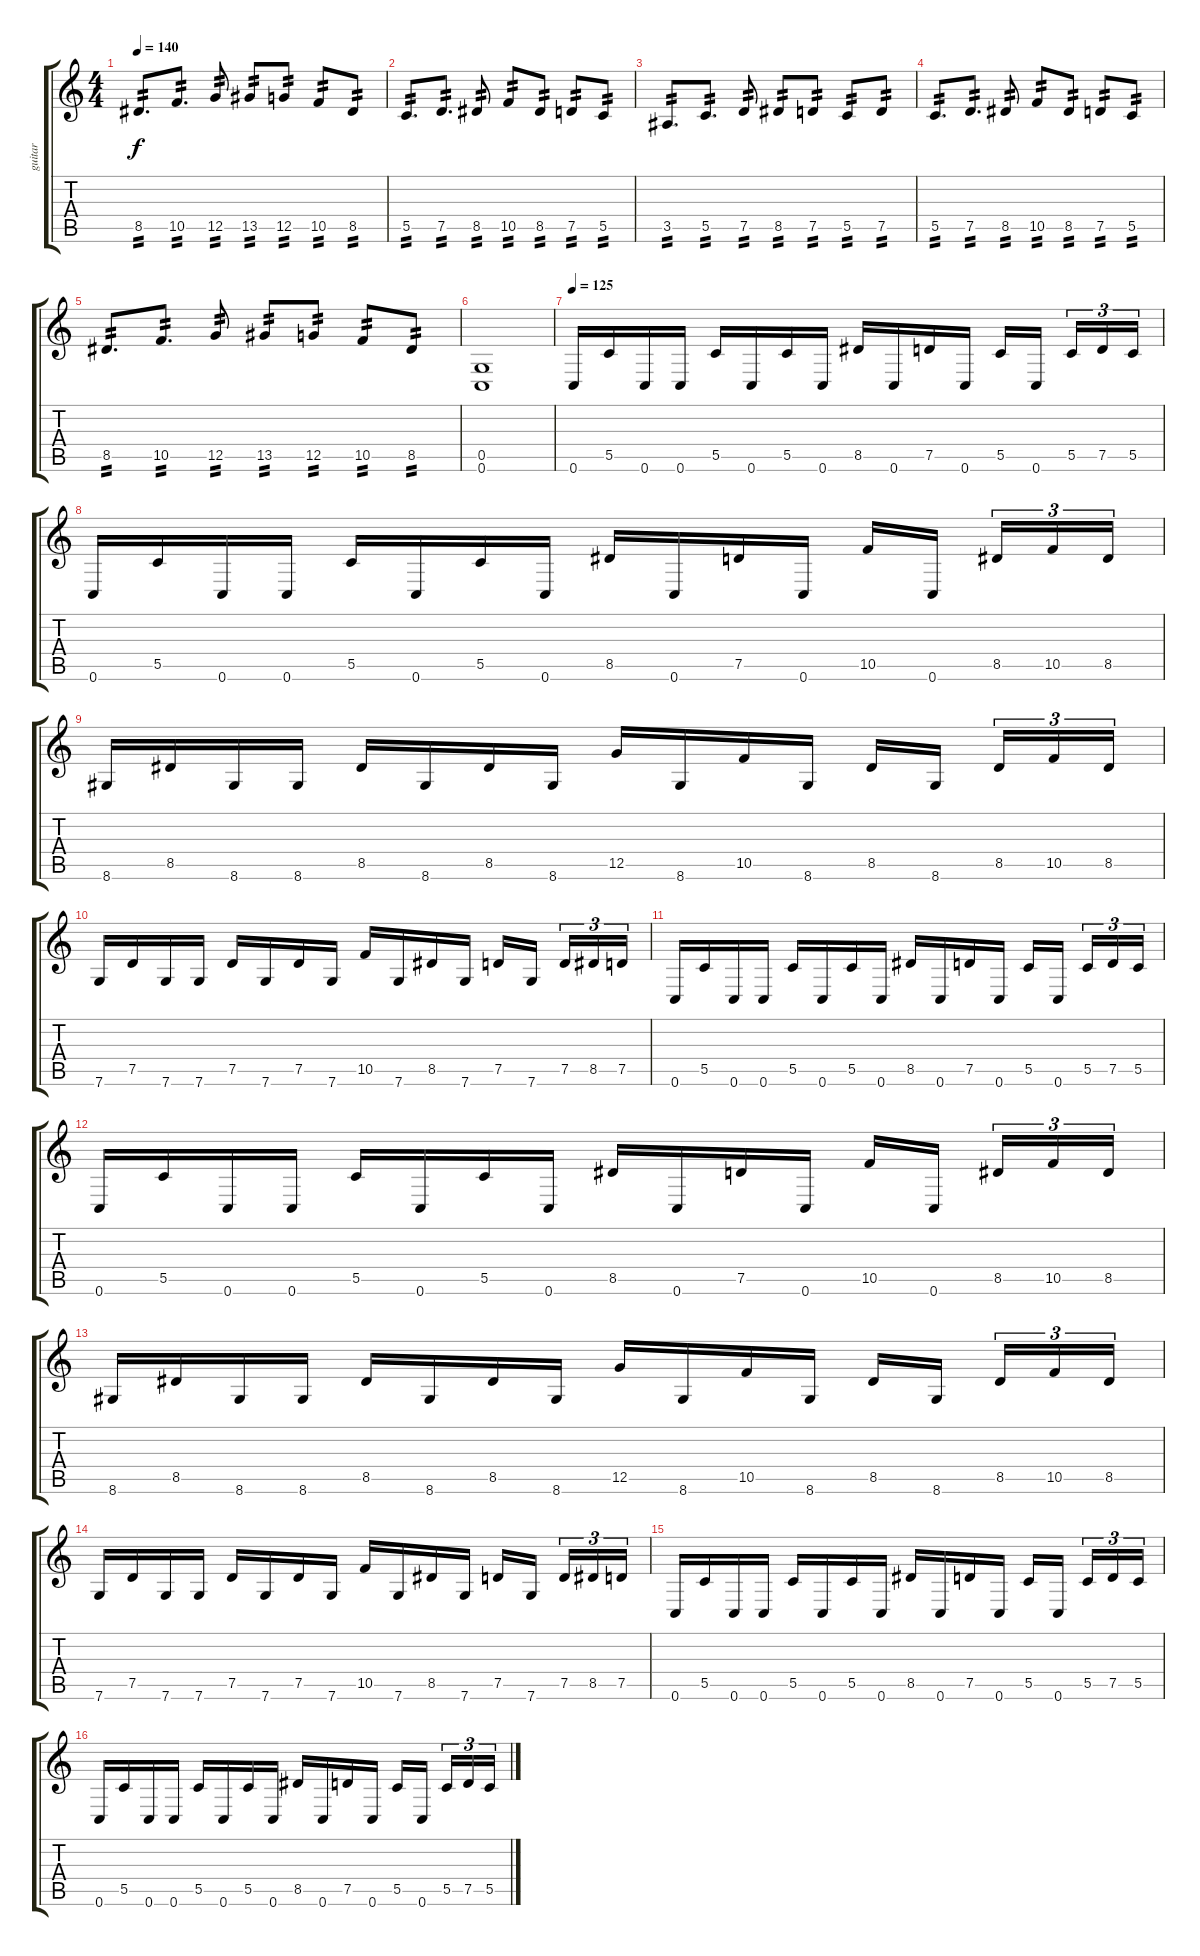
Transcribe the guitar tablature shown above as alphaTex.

\track ("guitar" "guitar") {instrument distortionguitar}
\staff {score tabs}
\tuning (D4 A3 F3 C3 G2 C2) {hide}
\ts (4 4)
\tempo 140
\clef g2
\ks c
8.5.8{d tp 2 dy f} 10.5.8{d tp 2} 12.5.8{tp 2} 13.5.8{tp 2} 12.5.8{tp 2} 10.5.8{tp 2} 8.5.8{tp 2} |
5.5.8{d tp 2} 7.5.8{d tp 2} 8.5.8{tp 2} 10.5.8{tp 2} 8.5.8{tp 2} 7.5.8{tp 2} 5.5.8{tp 2} |
3.5.8{d tp 2} 5.5.8{d tp 2} 7.5.8{tp 2} 8.5.8{tp 2} 7.5.8{tp 2} 5.5.8{tp 2} 7.5.8{tp 2} |
5.5.8{d tp 2} 7.5.8{d tp 2} 8.5.8{tp 2} 10.5.8{tp 2} 8.5.8{tp 2} 7.5.8{tp 2} 5.5.8{tp 2} |
8.5.8{d tp 2} 10.5.8{d tp 2} 12.5.8{tp 2} 13.5.8{tp 2} 12.5.8{tp 2} 10.5.8{tp 2} 8.5.8{tp 2} |
(0.5 0.6).1 |
\tempo 125
0.6.16 5.5.16 0.6.16 0.6.16 5.5.16 0.6.16 5.5.16 0.6.16 8.5.16 0.6.16 7.5.16 0.6.16 5.5.16 0.6.16{beam splitsecondary} 5.5.16{tu (3 2)} 7.5.16{tu (3 2)} 5.5.16{tu (3 2)} |
0.6.16 5.5.16 0.6.16 0.6.16 5.5.16 0.6.16 5.5.16 0.6.16 8.5.16 0.6.16 7.5.16 0.6.16 10.5.16 0.6.16{beam splitsecondary} 8.5.16{tu (3 2)} 10.5.16{tu (3 2)} 8.5.16{tu (3 2)} |
8.6.16 8.5.16 8.6.16 8.6.16 8.5.16 8.6.16 8.5.16 8.6.16 12.5.16 8.6.16 10.5.16 8.6.16 8.5.16 8.6.16{beam splitsecondary} 8.5.16{tu (3 2)} 10.5.16{tu (3 2)} 8.5.16{tu (3 2)} |
7.6.16 7.5.16 7.6.16 7.6.16 7.5.16 7.6.16 7.5.16 7.6.16 10.5.16 7.6.16 8.5.16 7.6.16 7.5.16 7.6.16{beam splitsecondary} 7.5.16{tu (3 2)} 8.5.16{tu (3 2)} 7.5.16{tu (3 2)} |
0.6.16 5.5.16 0.6.16 0.6.16 5.5.16 0.6.16 5.5.16 0.6.16 8.5.16 0.6.16 7.5.16 0.6.16 5.5.16 0.6.16{beam splitsecondary} 5.5.16{tu (3 2)} 7.5.16{tu (3 2)} 5.5.16{tu (3 2)} |
0.6.16 5.5.16 0.6.16 0.6.16 5.5.16 0.6.16 5.5.16 0.6.16 8.5.16 0.6.16 7.5.16 0.6.16 10.5.16 0.6.16{beam splitsecondary} 8.5.16{tu (3 2)} 10.5.16{tu (3 2)} 8.5.16{tu (3 2)} |
8.6.16 8.5.16 8.6.16 8.6.16 8.5.16 8.6.16 8.5.16 8.6.16 12.5.16 8.6.16 10.5.16 8.6.16 8.5.16 8.6.16{beam splitsecondary} 8.5.16{tu (3 2)} 10.5.16{tu (3 2)} 8.5.16{tu (3 2)} |
7.6.16 7.5.16 7.6.16 7.6.16 7.5.16 7.6.16 7.5.16 7.6.16 10.5.16 7.6.16 8.5.16 7.6.16 7.5.16 7.6.16{beam splitsecondary} 7.5.16{tu (3 2)} 8.5.16{tu (3 2)} 7.5.16{tu (3 2)} |
0.6.16 5.5.16 0.6.16 0.6.16 5.5.16 0.6.16 5.5.16 0.6.16 8.5.16 0.6.16 7.5.16 0.6.16 5.5.16 0.6.16{beam splitsecondary} 5.5.16{tu (3 2)} 7.5.16{tu (3 2)} 5.5.16{tu (3 2)} |
0.6.16 5.5.16 0.6.16 0.6.16 5.5.16 0.6.16 5.5.16 0.6.16 8.5.16 0.6.16 7.5.16 0.6.16 5.5.16 0.6.16{beam splitsecondary} 5.5.16{tu (3 2)} 7.5.16{tu (3 2)} 5.5.16{tu (3 2)}
